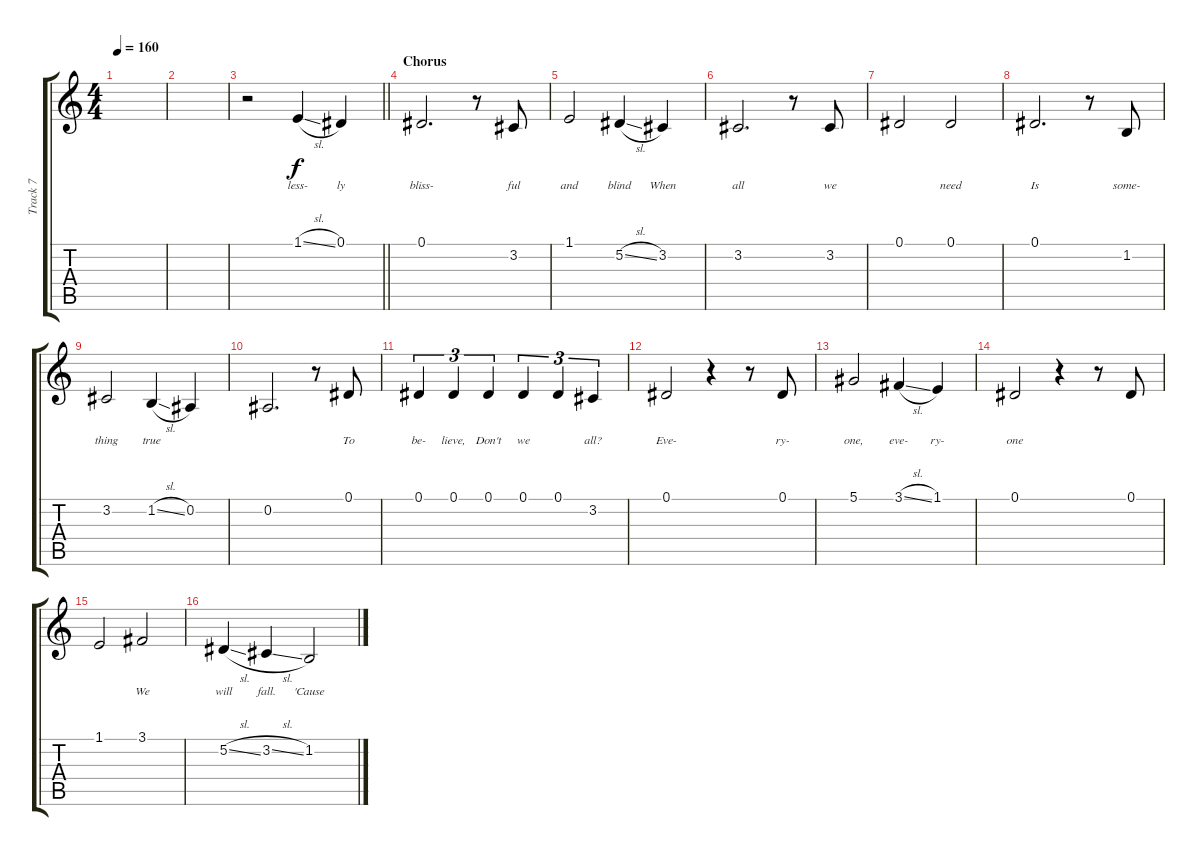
\track ("Track 7" "Track 7") {instrument altosax}
\staff {score tabs}
\tuning (Eb4 Bb3 Gb3 Db3 Ab2 Eb2) {hide}
\ts (4 4)
\tempo 160
\clef g2
\ks c
|
|
\barLineRight lightlight
r.2 1.1{sl}.4{lyrics (0 "less-") lyrics (1 "") lyrics (2 "") lyrics (3 "") lyrics (4 "")} 0.1.4{lyrics (0 "ly") lyrics (1 "") lyrics (2 "") lyrics (3 "") lyrics (4 "")} |
\section ("" "Chorus")
0.1.2{d lyrics (0 "bliss-") lyrics (1 "") lyrics (2 "") lyrics (3 "") lyrics (4 "")} r.8 3.2.8{lyrics (0 "ful") lyrics (1 "") lyrics (2 "") lyrics (3 "") lyrics (4 "")} |
1.1.2{lyrics (0 "and") lyrics (1 "") lyrics (2 "") lyrics (3 "") lyrics (4 "")} 5.2{sl}.4{lyrics (0 "blind") lyrics (1 "") lyrics (2 "") lyrics (3 "") lyrics (4 "")} 3.2.4{lyrics (0 "When") lyrics (1 "") lyrics (2 "") lyrics (3 "") lyrics (4 "")} |
3.2.2{d lyrics (0 "all") lyrics (1 "") lyrics (2 "") lyrics (3 "") lyrics (4 "")} r.8 3.2.8{lyrics (0 "we") lyrics (1 "") lyrics (2 "") lyrics (3 "") lyrics (4 "")} |
0.1.2{lyrics (0 "") lyrics (1 "") lyrics (2 "") lyrics (3 "") lyrics (4 "")} 0.1.2{lyrics (0 "need") lyrics (1 "") lyrics (2 "") lyrics (3 "") lyrics (4 "")} |
0.1.2{d lyrics (0 "Is") lyrics (1 "") lyrics (2 "") lyrics (3 "") lyrics (4 "")} r.8 1.2.8{lyrics (0 "some-") lyrics (1 "") lyrics (2 "") lyrics (3 "") lyrics (4 "")} |
3.2.2{lyrics (0 "thing") lyrics (1 "") lyrics (2 "") lyrics (3 "") lyrics (4 "")} 1.2{sl}.4{lyrics (0 "true") lyrics (1 "") lyrics (2 "") lyrics (3 "") lyrics (4 "")} 0.2.4{lyrics (0 "") lyrics (1 "") lyrics (2 "") lyrics (3 "") lyrics (4 "")} |
0.2.2{d lyrics (0 "") lyrics (1 "") lyrics (2 "") lyrics (3 "") lyrics (4 "")} r.8 0.1.8{lyrics (0 "To") lyrics (1 "") lyrics (2 "") lyrics (3 "") lyrics (4 "")} |
0.1.4{tu (3 2) lyrics (0 "be-") lyrics (1 "") lyrics (2 "") lyrics (3 "") lyrics (4 "")} 0.1.4{tu (3 2) lyrics (0 "lieve,") lyrics (1 "") lyrics (2 "") lyrics (3 "") lyrics (4 "")} 0.1.4{tu (3 2) lyrics (0 "Don't") lyrics (1 "") lyrics (2 "") lyrics (3 "") lyrics (4 "")} 0.1.4{tu (3 2) lyrics (0 "we") lyrics (1 "") lyrics (2 "") lyrics (3 "") lyrics (4 "")} 0.1.4{tu (3 2) lyrics (0 "") lyrics (1 "") lyrics (2 "") lyrics (3 "") lyrics (4 "")} 3.2.4{tu (3 2) lyrics (0 "all?") lyrics (1 "") lyrics (2 "") lyrics (3 "") lyrics (4 "")} |
0.1.2{lyrics (0 "Eve-") lyrics (1 "") lyrics (2 "") lyrics (3 "") lyrics (4 "")} r.4 r.8 0.1.8{lyrics (0 "ry-") lyrics (1 "") lyrics (2 "") lyrics (3 "") lyrics (4 "")} |
5.1.2{lyrics (0 "one,") lyrics (1 "") lyrics (2 "") lyrics (3 "") lyrics (4 "")} 3.1{sl}.4{lyrics (0 "eve-") lyrics (1 "") lyrics (2 "") lyrics (3 "") lyrics (4 "")} 1.1.4{lyrics (0 "ry-") lyrics (1 "") lyrics (2 "") lyrics (3 "") lyrics (4 "")} |
0.1.2{lyrics (0 "one") lyrics (1 "") lyrics (2 "") lyrics (3 "") lyrics (4 "")} r.4 r.8 0.1.8{lyrics (0 "") lyrics (1 "") lyrics (2 "") lyrics (3 "") lyrics (4 "")} |
1.1.2{lyrics (0 "") lyrics (1 "") lyrics (2 "") lyrics (3 "") lyrics (4 "")} 3.1.2{lyrics (0 "We") lyrics (1 "") lyrics (2 "") lyrics (3 "") lyrics (4 "")} |
5.2{sl}.4{lyrics (0 "will") lyrics (1 "") lyrics (2 "") lyrics (3 "") lyrics (4 "")} 3.2{sl}.4{lyrics (0 "fall.") lyrics (1 "") lyrics (2 "") lyrics (3 "") lyrics (4 "")} 1.2.2{lyrics (0 "'Cause") lyrics (1 "") lyrics (2 "") lyrics (3 "") lyrics (4 "")}
